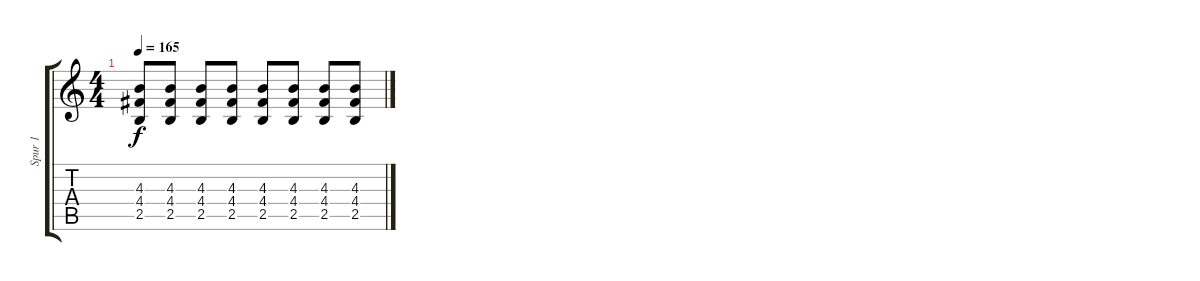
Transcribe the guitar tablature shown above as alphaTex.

\track ("Spur 1" "Spur 1") {instrument distortionguitar}
\staff {score tabs}
\tuning (E4 B3 G3 D3 A2 E2) {hide}
\ts (4 4)
\tempo 165
\clef g2
\ks c
(4.3 4.4 2.5).8{dy f} (4.3 4.4 2.5).8 (4.3 4.4 2.5).8 (4.3 4.4 2.5).8 (4.3 4.4 2.5).8 (4.3 4.4 2.5).8 (4.3 4.4 2.5).8 (4.3 4.4 2.5).8
